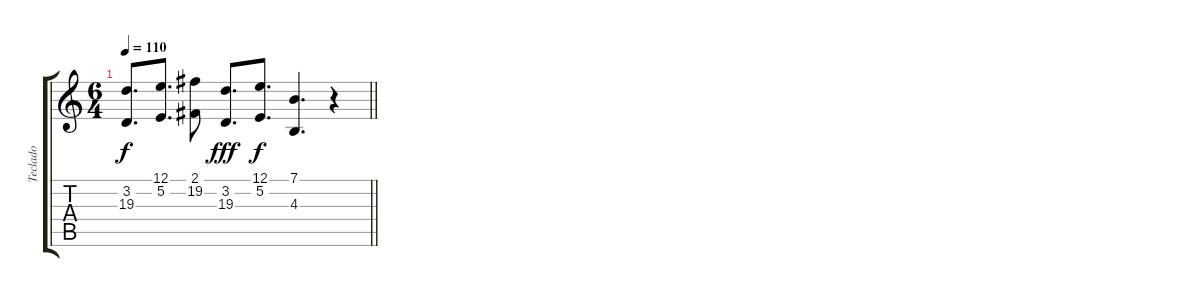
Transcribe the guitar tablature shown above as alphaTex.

\track ("Teclado " "Teclado ") {instrument lead2sawtooth}
\staff {score tabs}
\tuning (E4 B3 G3 D3 A2 E2) {hide}
\ts (6 4)
\tempo 110
\clef g2
\barLineRight lightlight
\ks c
(3.2 19.3).8{d dy f} (12.1 5.2).8{d} (2.1 19.2).8 (3.2 19.3).8{d dy fff} (12.1 5.2).8{d dy f} (7.1 4.3).4{d} r.4
